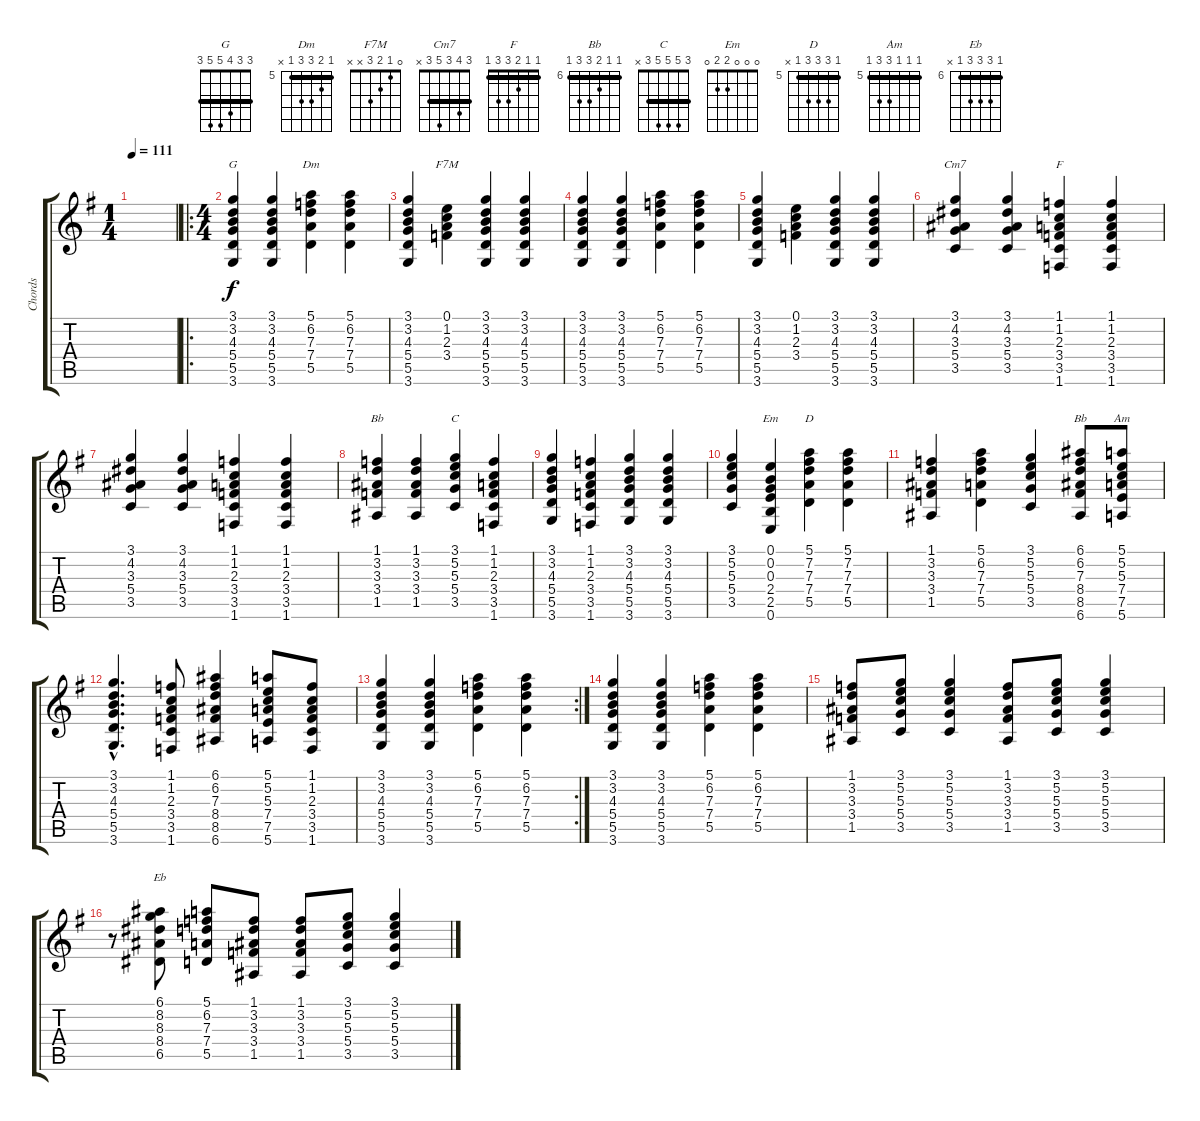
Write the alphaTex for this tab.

\track ("Chords" "Chords") {instrument electricguitarjazz}
\staff {score tabs}
\tuning (E4 B3 G3 D3 A2 E2) {hide}
\chord ("G" 3 3 4 5 5 3) {barre 3}
\chord ("Dm" 5 6 7 7 5 x) {firstfret 5 barre 5}
\chord ("F7M" 0 1 2 3 x x)
\chord ("Cm7" 3 4 3 5 3 x) {barre 3}
\chord ("F" 1 1 2 3 3 1) {barre 1}
\chord ("Bb" 1 3 3 3 1 x)
\chord ("C" 3 5 5 5 3 x) {barre 3}
\chord ("Em" 0 0 0 2 2 0)
\chord ("D" 5 7 7 7 5 x) {firstfret 5 barre 5}
\chord ("Bb" 6 6 7 8 8 6) {firstfret 6 barre 6}
\chord ("Am" 5 5 5 7 7 5) {firstfret 5 barre 5}
\chord ("Eb" 6 8 8 8 6 x) {firstfret 6 barre 6}
\ts (1 4)
\tempo 111
\clef g2
\ks g
|
\ro
\ts (4 4)
(3.1 3.2 4.3 5.4 5.5 3.6).4{ch "G"} (3.1 3.2 4.3 5.4 5.5 3.6).4 (5.1 6.2 7.3 7.4 5.5).4{ch "Dm"} (5.1 6.2 7.3 7.4 5.5).4 |
(3.1 3.2 4.3 5.4 5.5 3.6).4 (0.1 1.2 2.3 3.4).4{ch "F7M"} (3.1 3.2 4.3 5.4 5.5 3.6).4 (3.1 3.2 4.3 5.4 5.5 3.6).4 |
(3.1 3.2 4.3 5.4 5.5 3.6).4 (3.1 3.2 4.3 5.4 5.5 3.6).4 (5.1 6.2 7.3 7.4 5.5).4 (5.1 6.2 7.3 7.4 5.5).4 |
(3.1 3.2 4.3 5.4 5.5 3.6).4 (0.1 1.2 2.3 3.4).4 (3.1 3.2 4.3 5.4 5.5 3.6).4 (3.1 3.2 4.3 5.4 5.5 3.6).4 |
(3.1 4.2 3.3 5.4 3.5).4{ch "Cm7"} (3.1 4.2 3.3 5.4 3.5).4 (1.1 1.2 2.3 3.4 3.5 1.6).4{ch "F"} (1.1 1.2 2.3 3.4 3.5 1.6).4 |
(3.1 4.2 3.3 5.4 3.5).4 (3.1 4.2 3.3 5.4 3.5).4 (1.1 1.2 2.3 3.4 3.5 1.6).4 (1.1 1.2 2.3 3.4 3.5 1.6).4 |
(1.1 3.2 3.3 3.4 1.5).4{ch "Bb"} (1.1 3.2 3.3 3.4 1.5).4 (3.1 5.2 5.3 5.4 3.5).4{ch "C"} (1.1 1.2 2.3 3.4 3.5 1.6).4 |
(3.1 3.2 4.3 5.4 5.5 3.6).4 (1.1 1.2 2.3 3.4 3.5 1.6).4 (3.1 3.2 4.3 5.4 5.5 3.6).4 (3.1 3.2 4.3 5.4 5.5 3.6).4 |
(3.1 5.2 5.3 5.4 3.5).4 (0.1 0.2 0.3 2.4 2.5 0.6).4{ch "Em"} (5.1 7.2 7.3 7.4 5.5).4{ch "D"} (5.1 7.2 7.3 7.4 5.5).4 |
(1.1 3.2 3.3 3.4 1.5).4 (5.1 6.2 7.3 7.4 5.5).4 (3.1 5.2 5.3 5.4 3.5).4 (6.1 6.2 7.3 8.4 8.5 6.6).8{ch "Bb"} (5.1 5.2 5.3 7.4 7.5 5.6).8{ch "Am"} |
(3.1{hac} 3.2{hac} 4.3{hac} 5.4{hac} 5.5{hac} 3.6{hac}).4{d} (1.1 1.2 2.3 3.4 3.5 1.6).8 (6.1 6.2 7.3 8.4 8.5 6.6).4 (5.1 5.2 5.3 7.4 7.5 5.6).8 (1.1 1.2 2.3 3.4 3.5 1.6).8 |
\rc 2
(3.1 3.2 4.3 5.4 5.5 3.6).4 (3.1 3.2 4.3 5.4 5.5 3.6).4 (5.1 6.2 7.3 7.4 5.5).4 (5.1 6.2 7.3 7.4 5.5).4 |
(3.1 3.2 4.3 5.4 5.5 3.6).4 (3.1 3.2 4.3 5.4 5.5 3.6).4 (5.1 6.2 7.3 7.4 5.5).4 (5.1 6.2 7.3 7.4 5.5).4 |
(1.1 3.2 3.3 3.4 1.5).8 (3.1 5.2 5.3 5.4 3.5).8 (3.1 5.2 5.3 5.4 3.5).4 (1.1 3.2 3.3 3.4 1.5).8 (3.1 5.2 5.3 5.4 3.5).8 (3.1 5.2 5.3 5.4 3.5).4 |
r.8 (6.1 8.2 8.3 8.4 6.5).8{ch "Eb"} (5.1 6.2 7.3 7.4 5.5).8 (1.1 3.2 3.3 3.4 1.5).8 (1.1 3.2 3.3 3.4 1.5).8 (3.1 5.2 5.3 5.4 3.5).8 (3.1 5.2 5.3 5.4 3.5).4
